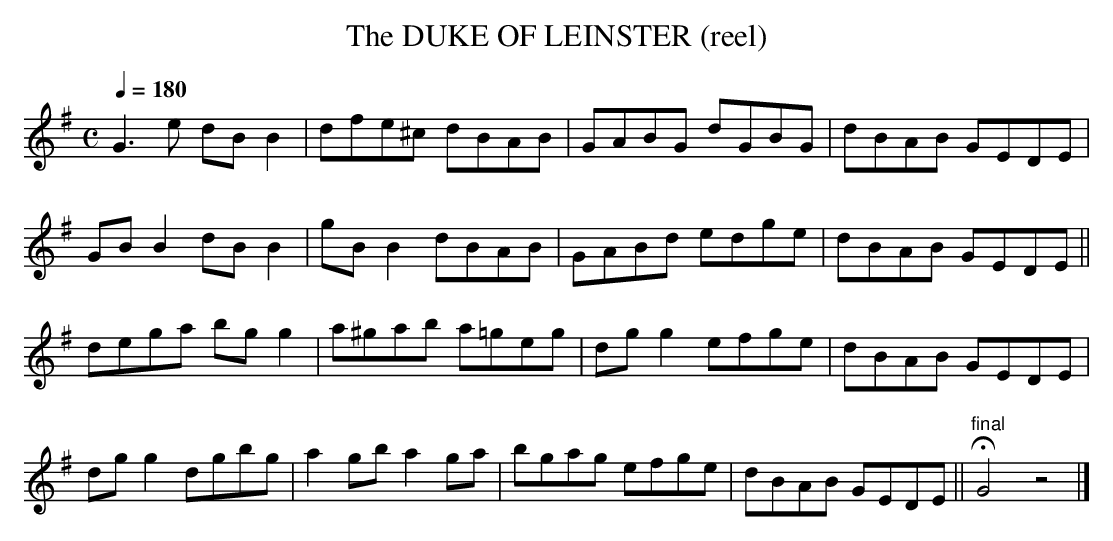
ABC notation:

X:1
T:DUKE OF LEINSTER (reel), The
Q:1/4=180
M:C
K:G
G3e dBB2|dfe^c dBAB|GABG dGBG|dBAB GEDE|
GB B2 dB B2|gB B2 dBAB|GABd edge|dBAB GEDE||
dega bg g2|a^gab a=geg|dgg2 efge|dBAB GEDE|
dg g2 dgbg|a2gb a2 ga|bgag efge|dBAB GEDE||\
"final"HG4z4|]
